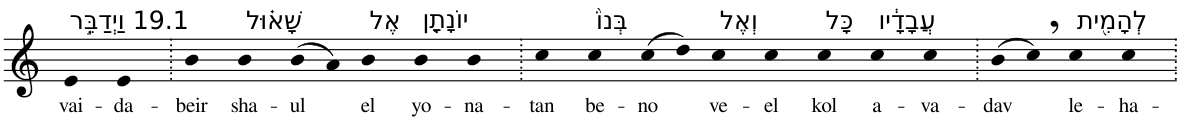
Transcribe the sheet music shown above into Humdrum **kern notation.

**kern	**text
*part1	*part1
*staff1	*staff1
*I"Piano	*
*I'Pno	*
*clefG2	*
*k[]	*
=1	=1
!LO:TX:a:t=19.1 וַיְדַבֵּ֣ר	!
!	!LO:LY:b
4e	vai-
!	!LO:LY:b
4e	-da-
=2.	=2.
!	!LO:LY:b
4b	-beir
!LO:TX:a:t=שָׁא֗וּל	!
!	!LO:LY:b
4b	sha-
!	!LO:LY:b
(>8b	-ul
8a)	.
!LO:TX:a:t=אֶל	!
!	!LO:LY:b
4b	el
!LO:TX:a:t=יוֹנָתָ֤ן	!
!	!LO:LY:b
4b	yo-
!	!LO:LY:b
4b	-na-
=3.	=3.
!	!LO:LY:b
4cc	-tan
!LO:TX:a:t=בְּנוֹ֙	!
!	!LO:LY:b
4cc	be-
!	!LO:LY:b
(>8cc	-no
8dd)	.
!LO:TX:a:t=וְאֶל	!
!	!LO:LY:b
4cc	ve-
!	!LO:LY:b
4cc	-el
!LO:TX:a:t=כָּל	!
!	!LO:LY:b
4cc	kol
!LO:TX:a:t=עֲבָדָ֔יו	!
!	!LO:LY:b
4cc	a-
!	!LO:LY:b
4cc	-va-
=4.	=4.
!	!LO:LY:b
(>8b	-dav
8cc,)	.
!LO:TX:a:t=לְהָמִ֖ית	!
!	!LO:LY:b
4cc	le-
!	!LO:LY:b
4cc	-ha-
=.	=.
*-	*-
